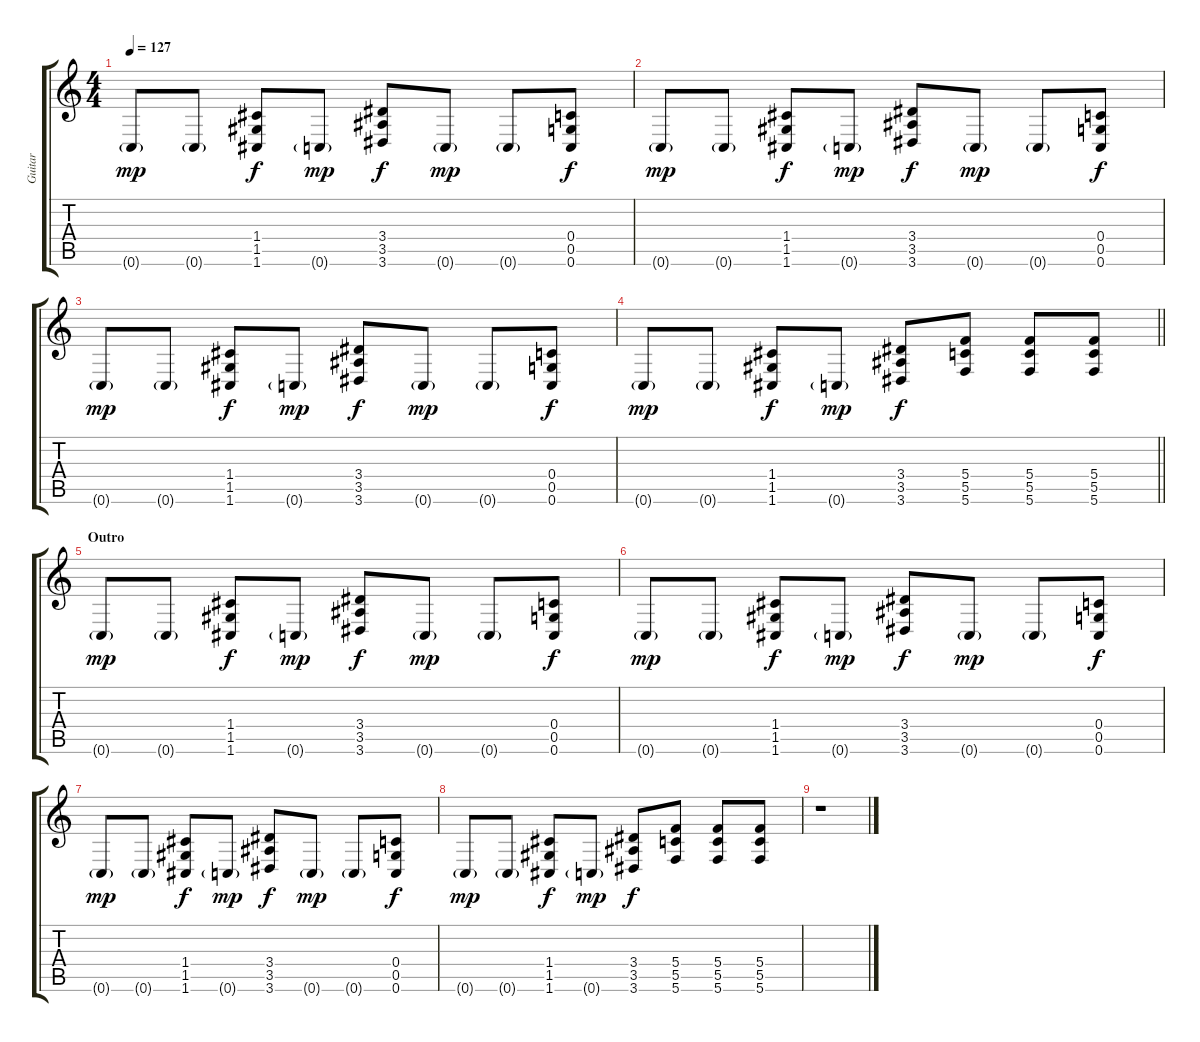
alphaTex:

\track ("Guitar" "Guitar") {instrument acousticguitarsteel}
\staff {score tabs}
\tuning (D4 A3 F3 C3 G2 C2) {hide}
\ts (4 4)
\tempo 127
\clef g2
\ks c
0.6{g}.8{dy mp} 0.6{g}.8 (1.4 1.5 1.6).8{dy f} 0.6{g}.8{dy mp} (3.4 3.5 3.6).8{dy f} 0.6{g}.8{dy mp} 0.6{g}.8 (0.4 0.5 0.6).8{dy f} |
0.6{g}.8{dy mp} 0.6{g}.8 (1.4 1.5 1.6).8{dy f} 0.6{g}.8{dy mp} (3.4 3.5 3.6).8{dy f} 0.6{g}.8{dy mp} 0.6{g}.8 (0.4 0.5 0.6).8{dy f} |
0.6{g}.8{dy mp} 0.6{g}.8 (1.4 1.5 1.6).8{dy f} 0.6{g}.8{dy mp} (3.4 3.5 3.6).8{dy f} 0.6{g}.8{dy mp} 0.6{g}.8 (0.4 0.5 0.6).8{dy f} |
\barLineRight lightlight
0.6{g}.8{dy mp} 0.6{g}.8 (1.4 1.5 1.6).8{dy f} 0.6{g}.8{dy mp} (3.4 3.5 3.6).8{dy f} (5.4 5.5 5.6).8 (5.4 5.5 5.6).8 (5.4 5.5 5.6).8 |
\section ("" "Outro")
0.6{g}.8{dy mp} 0.6{g}.8 (1.4 1.5 1.6).8{dy f} 0.6{g}.8{dy mp} (3.4 3.5 3.6).8{dy f} 0.6{g}.8{dy mp} 0.6{g}.8 (0.4 0.5 0.6).8{dy f} |
0.6{g}.8{dy mp} 0.6{g}.8 (1.4 1.5 1.6).8{dy f} 0.6{g}.8{dy mp} (3.4 3.5 3.6).8{dy f} 0.6{g}.8{dy mp} 0.6{g}.8 (0.4 0.5 0.6).8{dy f} |
0.6{g}.8{dy mp} 0.6{g}.8 (1.4 1.5 1.6).8{dy f} 0.6{g}.8{dy mp} (3.4 3.5 3.6).8{dy f} 0.6{g}.8{dy mp} 0.6{g}.8 (0.4 0.5 0.6).8{dy f} |
0.6{g}.8{dy mp} 0.6{g}.8 (1.4 1.5 1.6).8{dy f} 0.6{g}.8{dy mp} (3.4 3.5 3.6).8{dy f} (5.4 5.5 5.6).8 (5.4 5.5 5.6).8 (5.4 5.5 5.6).8 |
r.1
